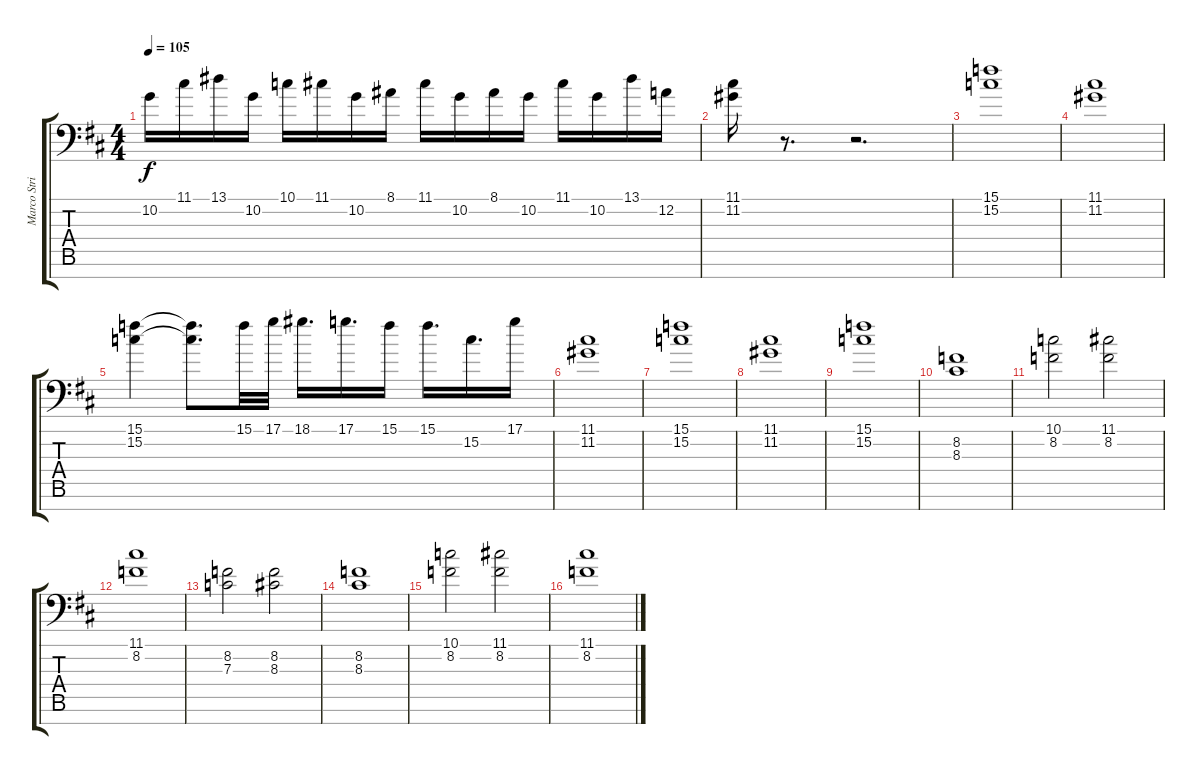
\track ("Marco Strings" "Marco Stri") {instrument stringensemble1}
\staff {score tabs}
\tuning (D4 A3 F3 C3 G2 D2 A1) {hide}
\ts (4 4)
\tempo 105
\clef f4
\ks d
10.2.16{dy f} 11.1.16 13.1.16 10.2.16 10.1.16 11.1.16 10.2.16 8.1.16 11.1.16 10.2.16 8.1.16 10.2.16 11.1.16 10.2.16 13.1.16 12.2.16 |
(11.1 11.2).16 r.8{d} r.2{d} |
(15.1 15.2).1 |
(11.1 11.2).1 |
(15.1 15.2).4 (15.1{t} 15.2{t}).8{d} 15.1.32 17.1.32 18.1.16{d} 17.1.16{d} 15.1.16 15.1.16{d} 15.2.16{d} 17.1.16 |
(11.1 11.2).1 |
(15.1 15.2).1 |
(11.1 11.2).1 |
(15.1 15.2).1 |
(8.2 8.3).1 |
(10.1 8.2).2 (11.1 8.2).2 |
(11.1 8.2).1 |
(8.2 7.3).2 (8.2 8.3).2 |
(8.2 8.3).1 |
(10.1 8.2).2 (11.1 8.2).2 |
(11.1 8.2).1
